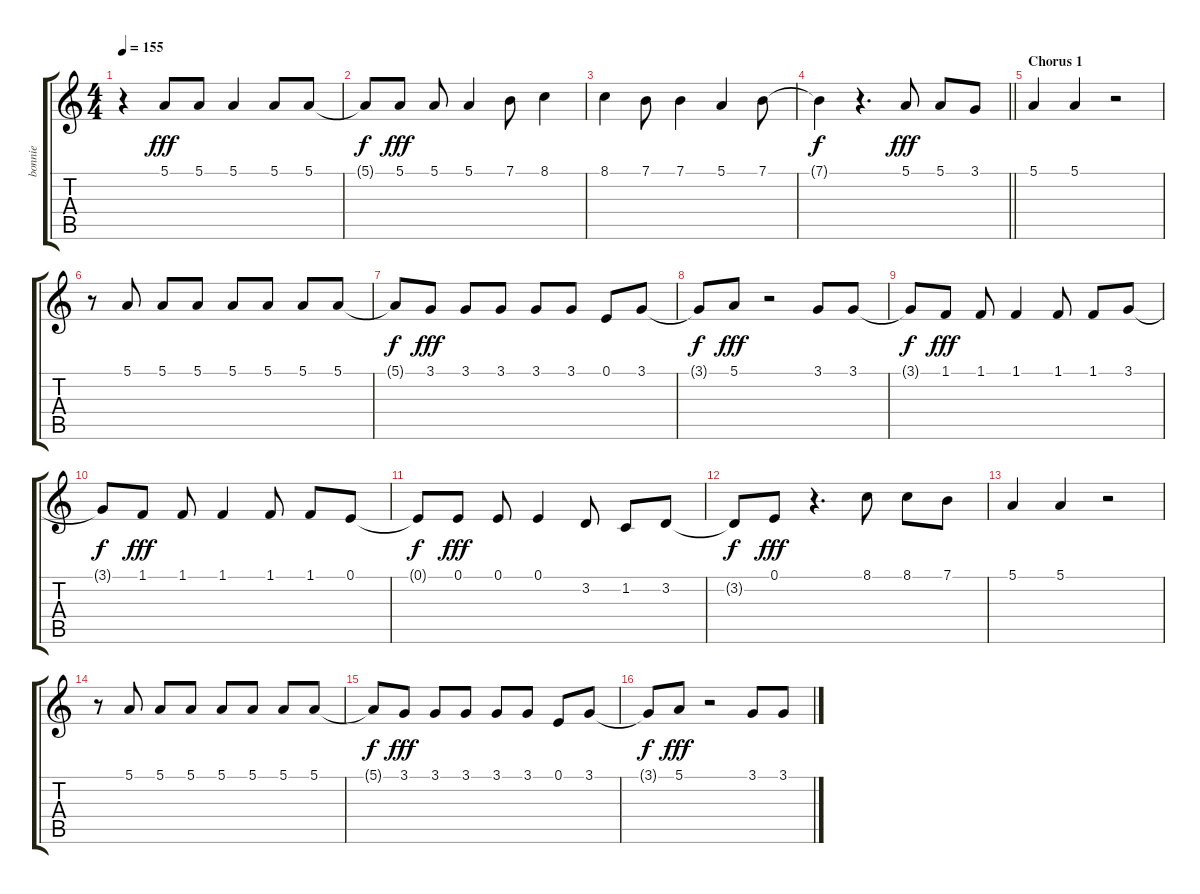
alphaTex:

\track ("bonnie" "bonnie") {instrument voiceoohs}
\staff {score tabs}
\tuning (E4 B3 G3 D3 A2 E2) {hide}
\ts (4 4)
\tempo 155
\clef g2
\ks c
r.4{dy f} 5.1.8{dy fff} 5.1.8 5.1.4 5.1.8 5.1.8 |
5.1{t}.8{dy f} 5.1.8{dy fff} 5.1.8 5.1.4 7.1.8 8.1.4 |
8.1.4 7.1.8 7.1.4 5.1.4 7.1.8 |
\barLineRight lightlight
7.1{t}.4{dy f} r.4{d} 5.1.8{dy fff} 5.1.8 3.1.8 |
\section ("" "Chorus 1")
5.1.4 5.1.4 r.2 |
r.8 5.1.8 5.1.8 5.1.8 5.1.8 5.1.8 5.1.8 5.1.8 |
5.1{t}.8{dy f} 3.1.8{dy fff} 3.1.8 3.1.8 3.1.8 3.1.8 0.1.8 3.1.8 |
3.1{t}.8{dy f} 5.1.8{dy fff} r.2 3.1.8 3.1.8 |
3.1{t}.8{dy f} 1.1.8{dy fff} 1.1.8 1.1.4 1.1.8 1.1.8 3.1.8 |
3.1{t}.8{dy f} 1.1.8{dy fff} 1.1.8 1.1.4 1.1.8 1.1.8 0.1.8 |
0.1{t}.8{dy f} 0.1.8{dy fff} 0.1.8 0.1.4 3.2.8 1.2.8 3.2.8 |
3.2{t}.8{dy f} 0.1.8{dy fff} r.4{d} 8.1.8 8.1.8 7.1.8 |
5.1.4 5.1.4 r.2 |
r.8 5.1.8 5.1.8 5.1.8 5.1.8 5.1.8 5.1.8 5.1.8 |
5.1{t}.8{dy f} 3.1.8{dy fff} 3.1.8 3.1.8 3.1.8 3.1.8 0.1.8 3.1.8 |
3.1{t}.8{dy f} 5.1.8{dy fff} r.2 3.1.8 3.1.8
